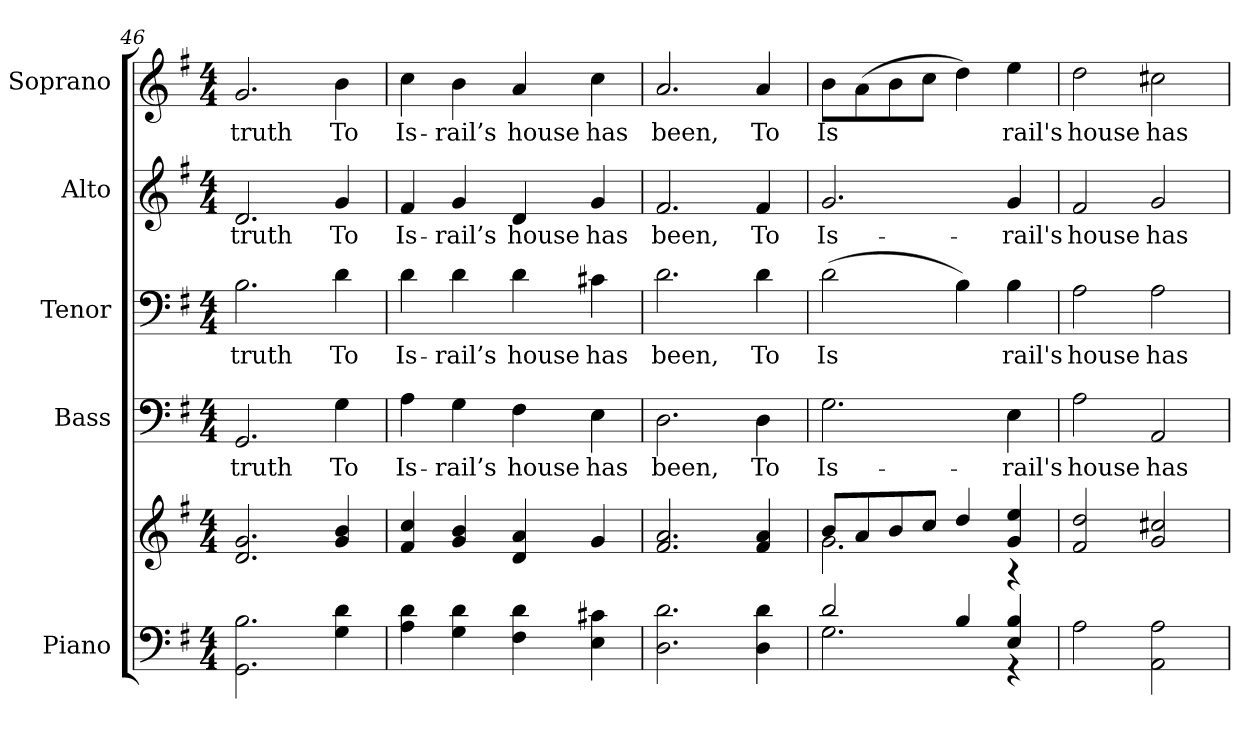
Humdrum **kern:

**kern	**kern	**kern	**text	**kern	**text	**kern	**text	**kern	**text
*part5	*part5	*part4	*part4	*part3	*part3	*part2	*part2	*part1	*part1
*staff6	*staff5	*staff4	*staff4	*staff3	*staff3	*staff2	*staff2	*staff1	*staff1
*I"Piano	*	*I"Bass	*	*I"Tenor	*	*I"Alto	*	*I"Soprano	*
*I'Pno.	*	*I'B.	*	*I'T.	*	*I'A.	*	*I'S.	*
*clefF4	*clefG2	*clefF4	*	*clefF4	*	*clefG2	*	*clefG2	*
*k[f#]	*k[f#]	*k[f#]	*	*k[f#]	*	*k[f#]	*	*k[f#]	*
*G:	*G:	*G:	*	*G:	*	*G:	*	*G:	*
*M4/4	*M4/4	*M4/4	*	*M4/4	*	*M4/4	*	*M4/4	*
=46	=46	=46	=46	=46	=46	=46	=46	=46	=46
!	!	!	!LO:LY:b:color=#000000	!	!	!	!	!	!
!	!	!	!	!	!LO:LY:b:color=#000000	!	!	!	!
!	!	!	!	!	!	!	!LO:LY:b:color=#000000	!	!
!	!	!	!	!	!	!	!	!	!LO:LY:b:color=#000000
2.GGi\ 2.Bi	2.di/ 2.gi	2.GGi/	truth	2.Bi\	truth	2.di/	truth	2.gi/	truth
!	!	!	!LO:LY:b:color=#000000	!	!	!	!	!	!
!	!	!	!	!	!LO:LY:b:color=#000000	!	!	!	!
!	!	!	!	!	!	!	!LO:LY:b:color=#000000	!	!
!	!	!	!	!	!	!	!	!	!LO:LY:b:color=#000000
4Gi\ 4di	4gi/ 4bi	4Gi\	To	4di\	To	4gi/	To	4bi\	To
=47	=47	=47	=47	=47	=47	=47	=47	=47	=47
!	!	!	!LO:LY:b:color=#000000	!	!	!	!	!	!
!	!	!	!	!	!LO:LY:b:color=#000000	!	!	!	!
!	!	!	!	!	!	!	!LO:LY:b:color=#000000	!	!
!	!	!	!	!	!	!	!	!	!LO:LY:b:color=#000000
4Ai\ 4di	4f#i/ 4cci	4Ai\	Is-	4di\	Is-	4f#i/	Is-	4cci\	Is-
!	!	!	!LO:LY:b:color=#000000	!	!	!	!	!	!
!	!	!	!	!	!LO:LY:b:color=#000000	!	!	!	!
!	!	!	!	!	!	!	!LO:LY:b:color=#000000	!	!
!	!	!	!	!	!	!	!	!	!LO:LY:b:color=#000000
4Gi\ 4di	4gi/ 4bi	4Gi\	-rail’s	4di\	-rail’s	4gi/	-rail’s	4bi\	-rail’s
!	!	!	!LO:LY:b:color=#000000	!	!	!	!	!	!
!	!	!	!	!	!LO:LY:b:color=#000000	!	!	!	!
!	!	!	!	!	!	!	!LO:LY:b:color=#000000	!	!
!	!	!	!	!	!	!	!	!	!LO:LY:b:color=#000000
4F#i\ 4di	4di/ 4ai	4F#i\	house	4di\	house	4di/	house	4ai/	house
!	!	!	!LO:LY:b:color=#000000	!	!	!	!	!	!
!	!	!	!	!	!LO:LY:b:color=#000000	!	!	!	!
!	!	!	!	!	!	!	!LO:LY:b:color=#000000	!	!
!	!	!	!	!	!	!	!	!	!LO:LY:b:color=#000000
4Ei\ 4c#Xi	4gi/	4Ei\	has	4c#Xi\	has	4gi/	has	4cci\	has
=48	=48	=48	=48	=48	=48	=48	=48	=48	=48
!	!	!	!LO:LY:b:color=#000000	!	!	!	!	!	!
!	!	!	!	!	!LO:LY:b:color=#000000	!	!	!	!
!	!	!	!	!	!	!	!LO:LY:b:color=#000000	!	!
!	!	!	!	!	!	!	!	!	!LO:LY:b:color=#000000
2.Di\ 2.di	2.f#i/ 2.ai	2.Di\	been,	2.di\	been,	2.f#i/	been,	2.ai/	been,
!	!	!	!LO:LY:b:color=#000000	!	!	!	!	!	!
!	!	!	!	!	!LO:LY:b:color=#000000	!	!	!	!
!	!	!	!	!	!	!	!LO:LY:b:color=#000000	!	!
!	!	!	!	!	!	!	!	!	!LO:LY:b:color=#000000
4Di\ 4di	4f#i/ 4ai	4Di\	To	4di\	To	4f#i/	To	4ai/	To
!!LO:PB:g=z
=49	=49	=49	=49	=49	=49	=49	=49	=49	=49
*^	*^	*	*	*	*	*	*	*	*
!	!	!	!	!	!LO:LY:b:color=#000000	!	!	!	!	!	!
!	!	!	!	!	!	!	!LO:LY:b:color=#000000	!	!	!	!
!	!	!	!	!	!	!	!	!	!LO:LY:b:color=#000000	!	!
!	!	!	!	!	!	!	!	!	!	!	!LO:LY:b:color=#000000
2di/	2.Gi\	8bi/L	2.gi\	2.Gi\	Is-	(2di\	Is	2.gi/	Is-	8bi\L	Is
.	.	8ai/	.	.	.	.	.	.	.	(8ai\	.
.	.	8bi/	.	.	.	.	.	.	.	8bi\	.
.	.	8cci/J	.	.	.	.	.	.	.	8cci\J	.
4Bi/	.	4ddi/	.	.	.	4Bi\)	.	.	.	4ddi\)	.
!	!	!	!	!	!LO:LY:b:color=#000000	!	!	!	!	!	!
!	!	!	!	!	!	!	!LO:LY:b:color=#000000	!	!	!	!
!	!	!	!	!	!	!	!	!	!LO:LY:b:color=#000000	!	!
!	!	!	!	!	!	!	!	!	!	!	!LO:LY:b:color=#000000
4Ei/ 4Bi	4r	4gi/ 4eei	4r	4Ei\	-rail's	4Bi\	rail's	4gi/	-rail's	4eei\	rail's
*v	*v	*	*	*	*	*	*	*	*	*	*
*	*v	*v	*	*	*	*	*	*	*	*
=50	=50	=50	=50	=50	=50	=50	=50	=50	=50
*^	*^	*	*	*	*	*	*	*	*
!	!	!	!	!	!LO:LY:b:color=#000000	!	!	!	!	!	!
*v	*v	*	*	*	*	*	*	*	*	*	*
*	*v	*v	*	*	*	*	*	*	*	*
*^	*^	*	*	*	*	*	*	*	*
!	!	!	!	!	!	!	!LO:LY:b:color=#000000	!	!	!	!
*v	*v	*	*	*	*	*	*	*	*	*	*
*	*v	*v	*	*	*	*	*	*	*	*
*^	*^	*	*	*	*	*	*	*	*
!	!	!	!	!	!	!	!	!	!LO:LY:b:color=#000000	!	!
*v	*v	*	*	*	*	*	*	*	*	*	*
*	*v	*v	*	*	*	*	*	*	*	*
*^	*^	*	*	*	*	*	*	*	*
!	!	!	!	!	!	!	!	!	!	!	!LO:LY:b:color=#000000
*v	*v	*	*	*	*	*	*	*	*	*	*
*	*v	*v	*	*	*	*	*	*	*	*
2Ai\	2f#i/ 2ddi	2Ai\	house	2Ai\	house	2f#i/	house	2ddi\	house
!	!	!	!LO:LY:b:color=#000000	!	!	!	!	!	!
!	!	!	!	!	!LO:LY:b:color=#000000	!	!	!	!
!	!	!	!	!	!	!	!LO:LY:b:color=#000000	!	!
!	!	!	!	!	!	!	!	!	!LO:LY:b:color=#000000
2AAi\ 2Ai	2gi/ 2cc#Xi	2AAi/	has	2Ai\	has	2gi/	has	2cc#Xi\	has
=	=	=	=	=	=	=	=	=	=
*-	*-	*-	*-	*-	*-	*-	*-	*-	*-
